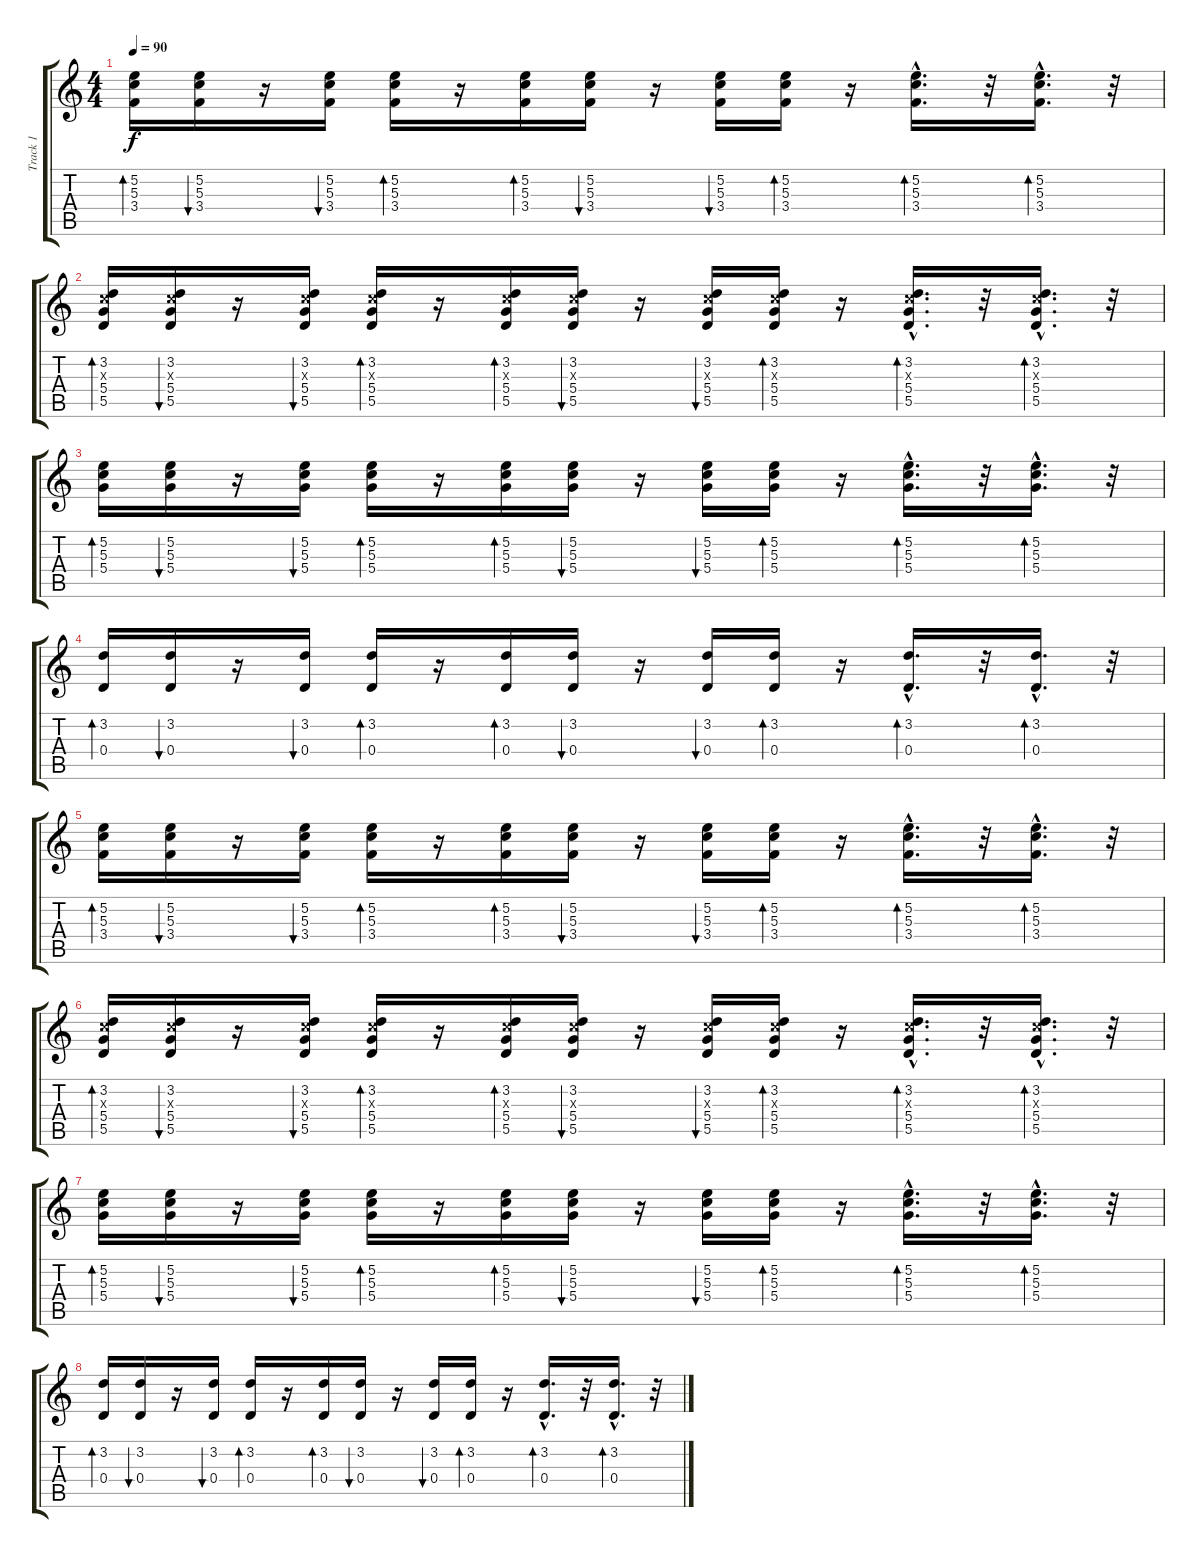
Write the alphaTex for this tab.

\track ("Track 1" "Track 1") {instrument acousticguitarnylon}
\staff {score tabs}
\tuning (E4 B3 G3 D3 A2 E2) {hide}
\ts (4 4)
\tempo 90
\clef g2
\ks c
(5.2 5.3 3.4).16{bd 60 dy f instrument distortionguitar} (5.2 5.3 3.4).16{bu 60} r.16 (5.2 5.3 3.4).16{bu 60} (5.2 5.3 3.4).16{bd 60} r.16 (5.2 5.3 3.4).16{bd 60} (5.2 5.3 3.4).16{bu 60} r.16 (5.2 5.3 3.4).16{bu 60} (5.2 5.3 3.4).16{bd 60} r.16 (5.2{hac} 5.3{hac} 3.4{hac}).16{d bd 60} r.32 (5.2{hac} 5.3{hac} 3.4{hac}).16{d bd 60} r.32 |
(3.2 5.3{x} 5.4 5.5).16{bd 60} (3.2 5.3{x} 5.4 5.5).16{bu 60} r.16 (3.2 5.3{x} 5.4 5.5).16{bu 60} (3.2 5.3{x} 5.4 5.5).16{bd 60} r.16 (3.2 5.3{x} 5.4 5.5).16{bd 60} (3.2 5.3{x} 5.4 5.5).16{bu 60} r.16 (3.2 5.3{x} 5.4 5.5).16{bu 60} (3.2 5.3{x} 5.4 5.5).16{bd 60} r.16 (3.2{hac} 5.3{hac x} 5.4{hac} 5.5{hac}).16{d bd 60} r.32 (3.2{hac} 5.3{hac x} 5.4{hac} 5.5{hac}).16{d bd 60} r.32 |
(5.2 5.3 5.4).16{bd 60} (5.2 5.3 5.4).16{bu 60} r.16 (5.2 5.3 5.4).16{bu 60} (5.2 5.3 5.4).16{bd 60} r.16 (5.2 5.3 5.4).16{bd 60} (5.2 5.3 5.4).16{bu 60} r.16 (5.2 5.3 5.4).16{bu 60} (5.2 5.3 5.4).16{bd 60} r.16 (5.2{hac} 5.3{hac} 5.4{hac}).16{d bd 60} r.32 (5.2{hac} 5.3{hac} 5.4{hac}).16{d bd 60} r.32 |
(3.2 0.4).16{bd 60} (3.2 0.4).16{bu 60} r.16 (3.2 0.4).16{bu 60} (3.2 0.4).16{bd 60} r.16 (3.2 0.4).16{bd 60} (3.2 0.4).16{bu 60} r.16 (3.2 0.4).16{bu 60} (3.2 0.4).16{bd 60} r.16 (3.2{hac} 0.4{hac}).16{d bd 60} r.32 (3.2{hac} 0.4{hac}).16{d bd 60} r.32 |
(5.2 5.3 3.4).16{bd 60 instrument distortionguitar} (5.2 5.3 3.4).16{bu 60} r.16 (5.2 5.3 3.4).16{bu 60} (5.2 5.3 3.4).16{bd 60} r.16 (5.2 5.3 3.4).16{bd 60} (5.2 5.3 3.4).16{bu 60} r.16 (5.2 5.3 3.4).16{bu 60} (5.2 5.3 3.4).16{bd 60} r.16 (5.2{hac} 5.3{hac} 3.4{hac}).16{d bd 60} r.32 (5.2{hac} 5.3{hac} 3.4{hac}).16{d bd 60} r.32 |
(3.2 5.3{x} 5.4 5.5).16{bd 60} (3.2 5.3{x} 5.4 5.5).16{bu 60} r.16 (3.2 5.3{x} 5.4 5.5).16{bu 60} (3.2 5.3{x} 5.4 5.5).16{bd 60} r.16 (3.2 5.3{x} 5.4 5.5).16{bd 60} (3.2 5.3{x} 5.4 5.5).16{bu 60} r.16 (3.2 5.3{x} 5.4 5.5).16{bu 60} (3.2 5.3{x} 5.4 5.5).16{bd 60} r.16 (3.2{hac} 5.3{hac x} 5.4{hac} 5.5{hac}).16{d bd 60} r.32 (3.2{hac} 5.3{hac x} 5.4{hac} 5.5{hac}).16{d bd 60} r.32 |
(5.2 5.3 5.4).16{bd 60} (5.2 5.3 5.4).16{bu 60} r.16 (5.2 5.3 5.4).16{bu 60} (5.2 5.3 5.4).16{bd 60} r.16 (5.2 5.3 5.4).16{bd 60} (5.2 5.3 5.4).16{bu 60} r.16 (5.2 5.3 5.4).16{bu 60} (5.2 5.3 5.4).16{bd 60} r.16 (5.2{hac} 5.3{hac} 5.4{hac}).16{d bd 60} r.32 (5.2{hac} 5.3{hac} 5.4{hac}).16{d bd 60} r.32 |
(3.2 0.4).16{bd 60} (3.2 0.4).16{bu 60} r.16 (3.2 0.4).16{bu 60} (3.2 0.4).16{bd 60} r.16 (3.2 0.4).16{bd 60} (3.2 0.4).16{bu 60} r.16 (3.2 0.4).16{bu 60} (3.2 0.4).16{bd 60} r.16 (3.2{hac} 0.4{hac}).16{d bd 60} r.32 (3.2{hac} 0.4{hac}).16{d bd 60} r.32
